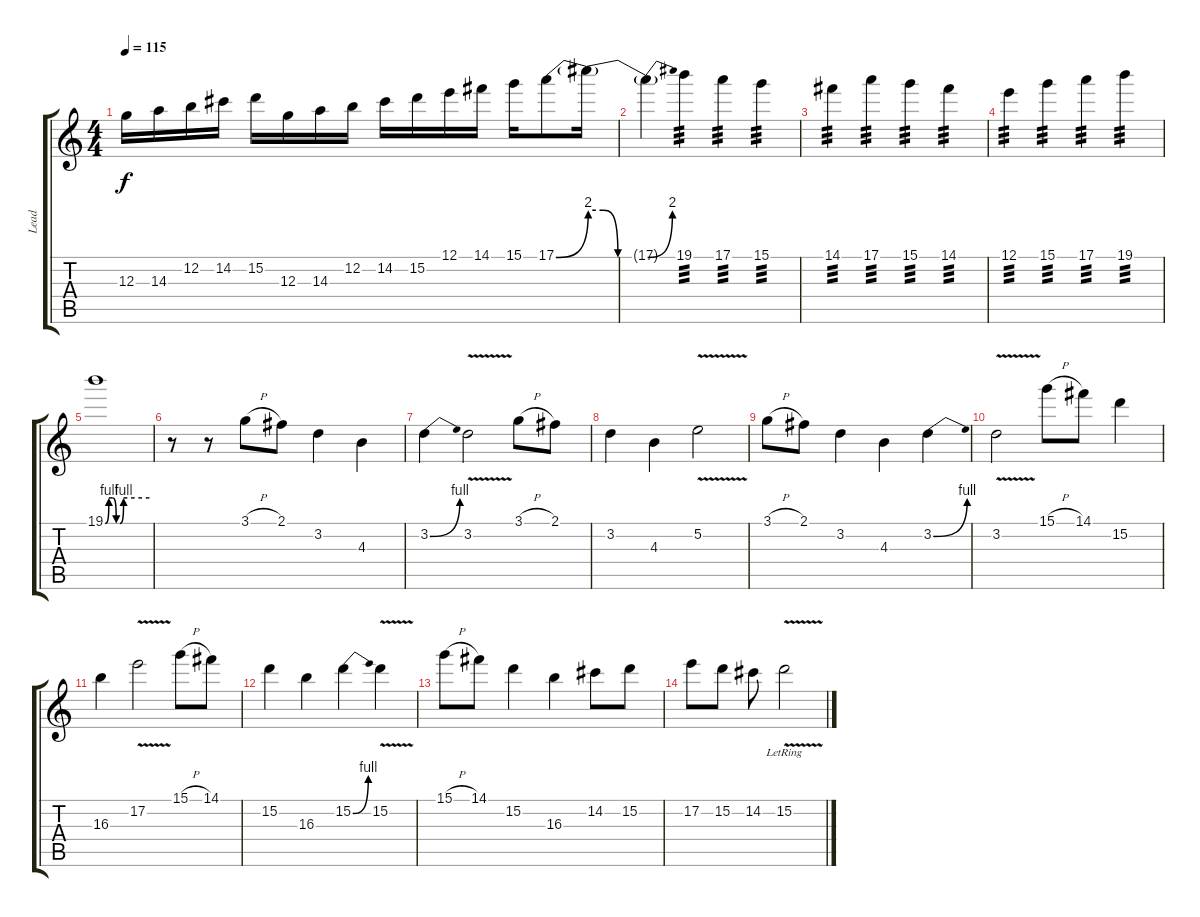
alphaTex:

\track ("Lead" "Lead") {instrument overdrivenguitar}
\staff {score tabs}
\tuning (E4 B3 G3 D3 A2 E2) {hide}
\ts (4 4)
\tempo 115
\clef g2
\ks c
12.3.16{dy f} 14.3.16 12.2.16 14.2.16 15.2.16 12.3.16 14.3.16 12.2.16 14.2.16 15.2.16 12.1.16 14.1.16 15.1{be (custom 0 0 7 0 15 0 30 0 44 0 60 0)}.16 17.1{be (bend 0 0 60 8)}.8 17.1{be (custom 0 8 15 8 30 0 60 0) t}.16 |
17.1{be (bend 0 0 60 8) t}.4 19.1.4{tp 3} 17.1.4{tp 3} 15.1.4{tp 3} |
14.1.4{tp 3} 17.1.4{tp 3} 15.1.4{tp 3} 14.1.4{tp 3} |
12.1.4{tp 3} 15.1.4{tp 3} 17.1.4{tp 3} 19.1.4{tp 3} |
19.1{be (custom 0 0 5 4 10 4 15 0 20 0 25 4 30 4 40 4 50 4 60 4)}.1 |
r.8 r.8 3.1{h}.8 2.1.8 3.2.4 4.3.4 |
3.2{be (bend 0 0 60 4)}.4 3.2{v}.2 3.1{h}.8 2.1.8 |
3.2.4 4.3.4 5.2{v}.2 |
3.1{h}.8 2.1.8 3.2.4 4.3.4 3.2{be (bend 0 0 60 4)}.4 |
3.2{v}.2 15.1{h}.8 14.1.8 15.2.4 |
16.3.4 17.2{v}.2 15.1{h}.8 14.1.8 |
15.2.4 16.3.4 15.2{be (bend 0 0 60 4)}.4 15.2{v}.4 |
15.1{h}.8 14.1.8 15.2.4 16.3.4 14.2.8 15.2.8 |
17.2.8 15.2.8 14.2.8 15.2{v lr}.2
